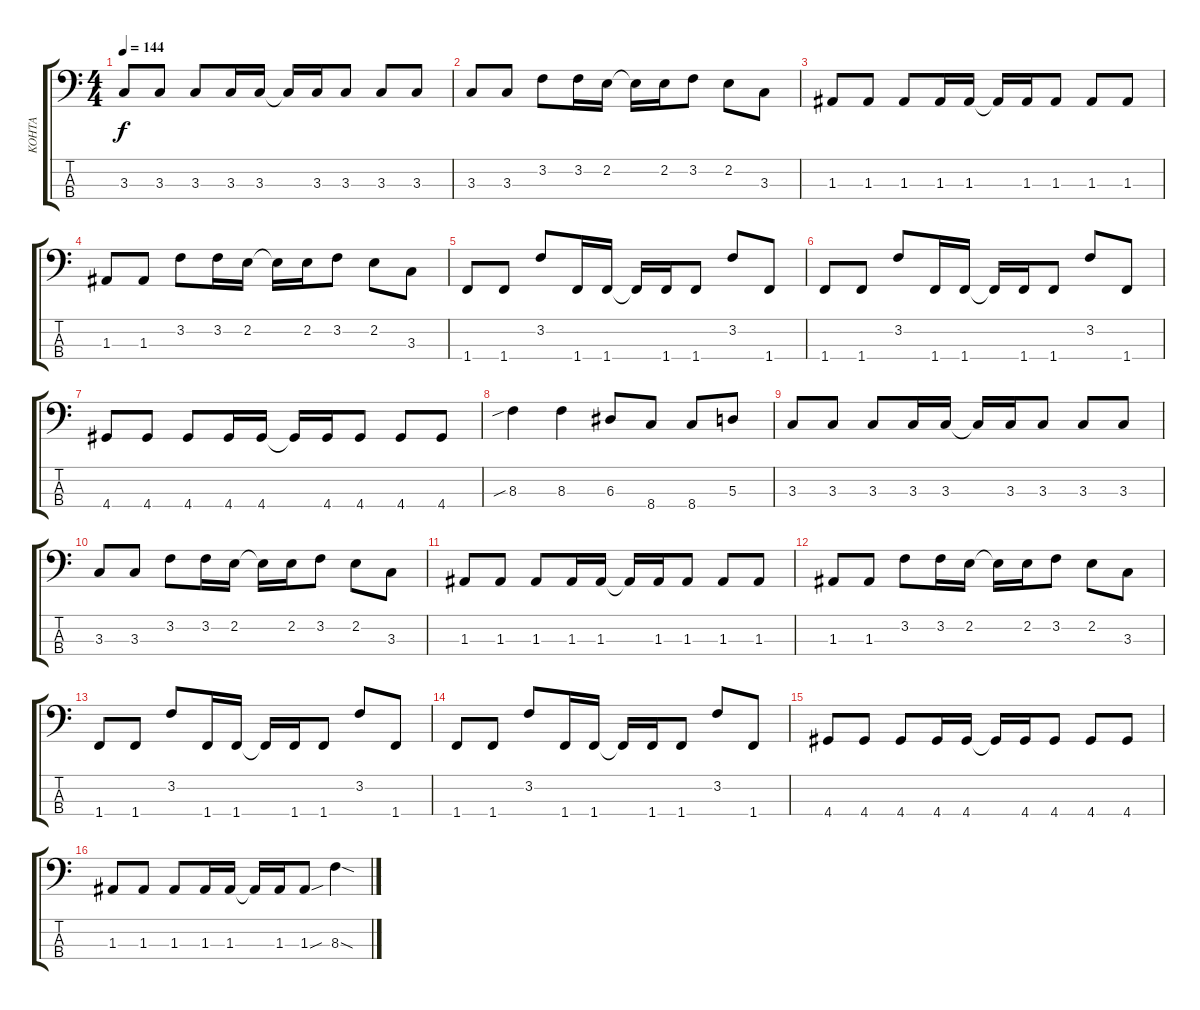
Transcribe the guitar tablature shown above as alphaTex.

\track ("KOHTA" "KOHTA") {instrument electricbasspick}
\staff {score tabs}
\tuning (G2 D2 A1 E1) {hide}
\ts (4 4)
\tempo 144
\clef f4
\ks c
3.3.8{dy f} 3.3.8 3.3.8 3.3.16 3.3.16 3.3{t}.16 3.3.16 3.3.8 3.3.8 3.3.8 |
3.3.8 3.3.8 3.2.8 3.2.16 2.2.16 2.2{t}.16 2.2.16 3.2.8 2.2.8 3.3.8 |
1.3.8 1.3.8 1.3.8 1.3.16 1.3.16 1.3{t}.16 1.3.16 1.3.8 1.3.8 1.3.8 |
1.3.8 1.3.8 3.2.8 3.2.16 2.2.16 2.2{t}.16 2.2.16 3.2.8 2.2.8 3.3.8 |
1.4.8 1.4.8 3.2.8 1.4.16 1.4.16 1.4{t}.16 1.4.16 1.4.8 3.2.8 1.4.8 |
1.4.8 1.4.8 3.2.8 1.4.16 1.4.16 1.4{t}.16 1.4.16 1.4.8 3.2.8 1.4.8 |
4.4.8 4.4.8 4.4.8 4.4.16 4.4.16 4.4{t}.16 4.4.16 4.4.8 4.4.8 4.4.8 |
8.3{sib}.4 8.3.4 6.3.8 8.4.8 8.4.8 5.3.8 |
3.3.8 3.3.8 3.3.8 3.3.16 3.3.16 3.3{t}.16 3.3.16 3.3.8 3.3.8 3.3.8 |
3.3.8 3.3.8 3.2.8 3.2.16 2.2.16 2.2{t}.16 2.2.16 3.2.8 2.2.8 3.3.8 |
1.3.8 1.3.8 1.3.8 1.3.16 1.3.16 1.3{t}.16 1.3.16 1.3.8 1.3.8 1.3.8 |
1.3.8 1.3.8 3.2.8 3.2.16 2.2.16 2.2{t}.16 2.2.16 3.2.8 2.2.8 3.3.8 |
1.4.8 1.4.8 3.2.8 1.4.16 1.4.16 1.4{t}.16 1.4.16 1.4.8 3.2.8 1.4.8 |
1.4.8 1.4.8 3.2.8 1.4.16 1.4.16 1.4{t}.16 1.4.16 1.4.8 3.2.8 1.4.8 |
4.4.8 4.4.8 4.4.8 4.4.16 4.4.16 4.4{t}.16 4.4.16 4.4.8 4.4.8 4.4.8 |
1.3.8 1.3.8 1.3.8 1.3.16 1.3.16 1.3{t}.16 1.3.16 1.3{sou}.8 8.3{sod}.4
